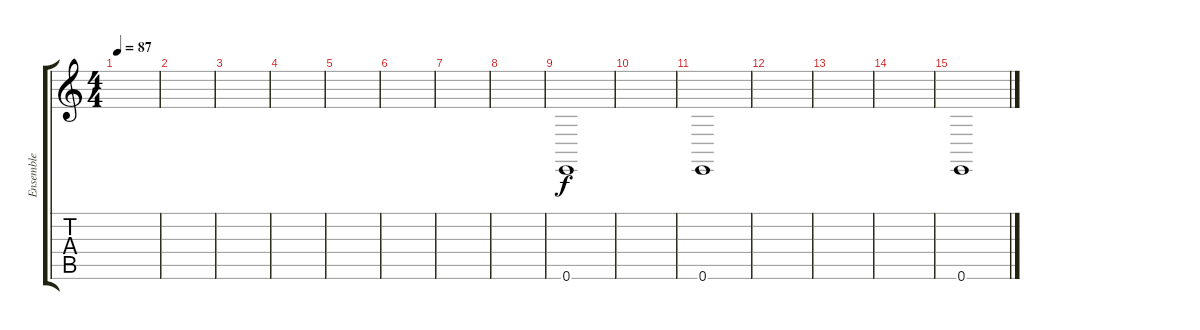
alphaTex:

\track ("Ensemble" "Ensemble") {instrument stringensemble1}
\staff {score tabs}
\tuning (E4 B3 G3 D3 A2 E2) {hide}
\ts (4 4)
\tempo 87
\clef g2
\ks c
|
|
|
|
|
|
|
|
0.6.1 |
|
0.6.1 |
|
|
|
0.6.1
